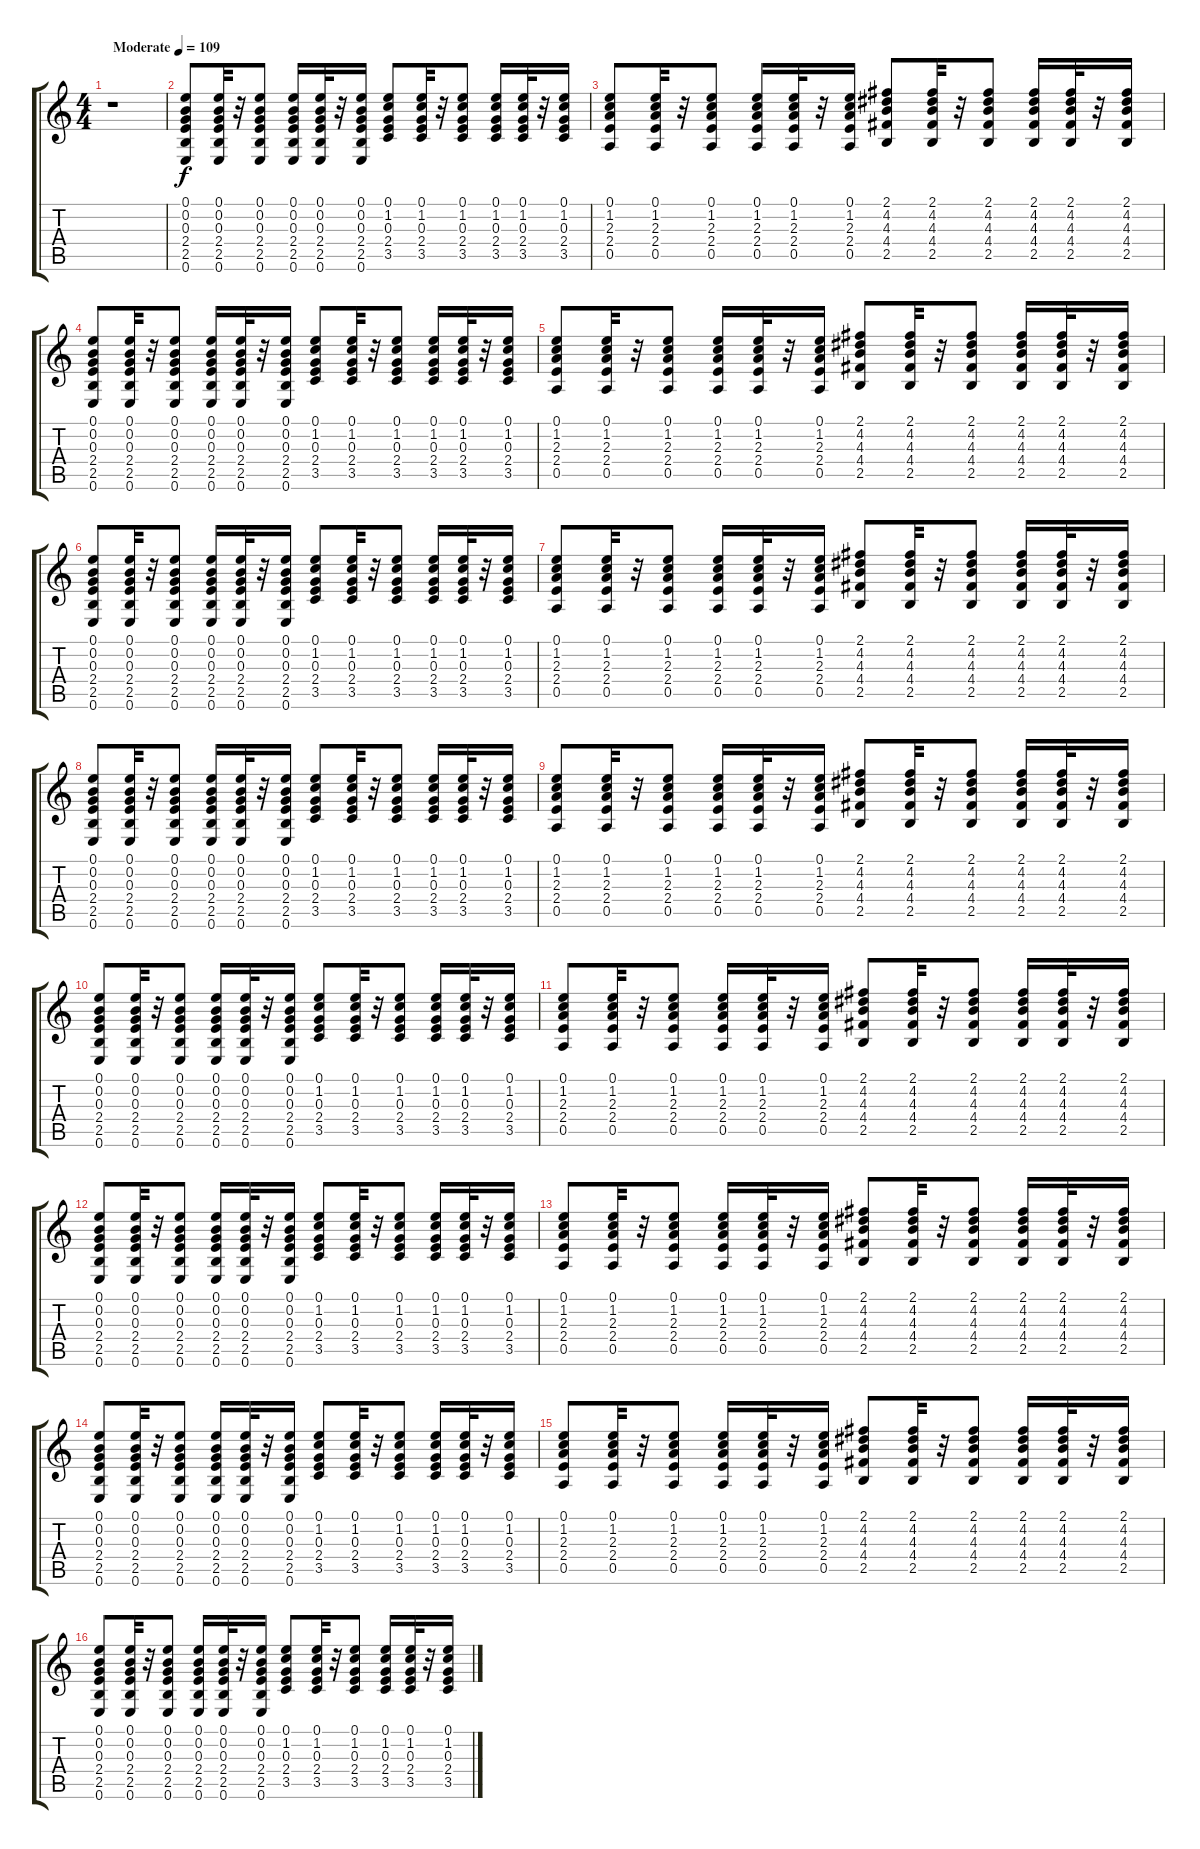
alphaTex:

\track "" {instrument acousticguitarsteel}
\staff {score tabs}
\tuning (E4 B3 G3 D3 A2 E2) {hide}
\ts (4 4)
\tempo (109 "Moderate")
\clef g2
\ks c
r.1{dy f instrument acousticguitarsteel} |
(0.1 0.2 0.3 2.4 2.5 0.6).8 (0.1 0.2 0.3 2.4 2.5 0.6).32 r.32 (0.1 0.2 0.3 2.4 2.5 0.6).8 (0.1 0.2 0.3 2.4 2.5 0.6).16 (0.1 0.2 0.3 2.4 2.5 0.6).32 r.32 (0.1 0.2 0.3 2.4 2.5 0.6).16 (0.1 1.2 0.3 2.4 3.5).8 (0.1 1.2 0.3 2.4 3.5).32 r.32 (0.1 1.2 0.3 2.4 3.5).8 (0.1 1.2 0.3 2.4 3.5).16 (0.1 1.2 0.3 2.4 3.5).32 r.32 (0.1 1.2 0.3 2.4 3.5).16 |
(0.1 1.2 2.3 2.4 0.5).8 (0.1 1.2 2.3 2.4 0.5).32 r.32 (0.1 1.2 2.3 2.4 0.5).8 (0.1 1.2 2.3 2.4 0.5).16 (0.1 1.2 2.3 2.4 0.5).32 r.32 (0.1 1.2 2.3 2.4 0.5).16 (2.1 4.2 4.3 4.4 2.5).8 (2.1 4.2 4.3 4.4 2.5).32 r.32 (2.1 4.2 4.3 4.4 2.5).8 (2.1 4.2 4.3 4.4 2.5).16 (2.1 4.2 4.3 4.4 2.5).32 r.32 (2.1 4.2 4.3 4.4 2.5).16 |
(0.1 0.2 0.3 2.4 2.5 0.6).8 (0.1 0.2 0.3 2.4 2.5 0.6).32 r.32 (0.1 0.2 0.3 2.4 2.5 0.6).8 (0.1 0.2 0.3 2.4 2.5 0.6).16 (0.1 0.2 0.3 2.4 2.5 0.6).32 r.32 (0.1 0.2 0.3 2.4 2.5 0.6).16 (0.1 1.2 0.3 2.4 3.5).8 (0.1 1.2 0.3 2.4 3.5).32 r.32 (0.1 1.2 0.3 2.4 3.5).8 (0.1 1.2 0.3 2.4 3.5).16 (0.1 1.2 0.3 2.4 3.5).32 r.32 (0.1 1.2 0.3 2.4 3.5).16 |
(0.1 1.2 2.3 2.4 0.5).8 (0.1 1.2 2.3 2.4 0.5).32 r.32 (0.1 1.2 2.3 2.4 0.5).8 (0.1 1.2 2.3 2.4 0.5).16 (0.1 1.2 2.3 2.4 0.5).32 r.32 (0.1 1.2 2.3 2.4 0.5).16 (2.1 4.2 4.3 4.4 2.5).8 (2.1 4.2 4.3 4.4 2.5).32 r.32 (2.1 4.2 4.3 4.4 2.5).8 (2.1 4.2 4.3 4.4 2.5).16 (2.1 4.2 4.3 4.4 2.5).32 r.32 (2.1 4.2 4.3 4.4 2.5).16 |
(0.1 0.2 0.3 2.4 2.5 0.6).8 (0.1 0.2 0.3 2.4 2.5 0.6).32 r.32 (0.1 0.2 0.3 2.4 2.5 0.6).8 (0.1 0.2 0.3 2.4 2.5 0.6).16 (0.1 0.2 0.3 2.4 2.5 0.6).32 r.32 (0.1 0.2 0.3 2.4 2.5 0.6).16 (0.1 1.2 0.3 2.4 3.5).8 (0.1 1.2 0.3 2.4 3.5).32 r.32 (0.1 1.2 0.3 2.4 3.5).8 (0.1 1.2 0.3 2.4 3.5).16 (0.1 1.2 0.3 2.4 3.5).32 r.32 (0.1 1.2 0.3 2.4 3.5).16 |
(0.1 1.2 2.3 2.4 0.5).8 (0.1 1.2 2.3 2.4 0.5).32 r.32 (0.1 1.2 2.3 2.4 0.5).8 (0.1 1.2 2.3 2.4 0.5).16 (0.1 1.2 2.3 2.4 0.5).32 r.32 (0.1 1.2 2.3 2.4 0.5).16 (2.1 4.2 4.3 4.4 2.5).8 (2.1 4.2 4.3 4.4 2.5).32 r.32 (2.1 4.2 4.3 4.4 2.5).8 (2.1 4.2 4.3 4.4 2.5).16 (2.1 4.2 4.3 4.4 2.5).32 r.32 (2.1 4.2 4.3 4.4 2.5).16 |
(0.1 0.2 0.3 2.4 2.5 0.6).8 (0.1 0.2 0.3 2.4 2.5 0.6).32 r.32 (0.1 0.2 0.3 2.4 2.5 0.6).8 (0.1 0.2 0.3 2.4 2.5 0.6).16 (0.1 0.2 0.3 2.4 2.5 0.6).32 r.32 (0.1 0.2 0.3 2.4 2.5 0.6).16 (0.1 1.2 0.3 2.4 3.5).8 (0.1 1.2 0.3 2.4 3.5).32 r.32 (0.1 1.2 0.3 2.4 3.5).8 (0.1 1.2 0.3 2.4 3.5).16 (0.1 1.2 0.3 2.4 3.5).32 r.32 (0.1 1.2 0.3 2.4 3.5).16 |
(0.1 1.2 2.3 2.4 0.5).8 (0.1 1.2 2.3 2.4 0.5).32 r.32 (0.1 1.2 2.3 2.4 0.5).8 (0.1 1.2 2.3 2.4 0.5).16 (0.1 1.2 2.3 2.4 0.5).32 r.32 (0.1 1.2 2.3 2.4 0.5).16 (2.1 4.2 4.3 4.4 2.5).8 (2.1 4.2 4.3 4.4 2.5).32 r.32 (2.1 4.2 4.3 4.4 2.5).8 (2.1 4.2 4.3 4.4 2.5).16 (2.1 4.2 4.3 4.4 2.5).32 r.32 (2.1 4.2 4.3 4.4 2.5).16 |
(0.1 0.2 0.3 2.4 2.5 0.6).8 (0.1 0.2 0.3 2.4 2.5 0.6).32 r.32 (0.1 0.2 0.3 2.4 2.5 0.6).8 (0.1 0.2 0.3 2.4 2.5 0.6).16 (0.1 0.2 0.3 2.4 2.5 0.6).32 r.32 (0.1 0.2 0.3 2.4 2.5 0.6).16 (0.1 1.2 0.3 2.4 3.5).8 (0.1 1.2 0.3 2.4 3.5).32 r.32 (0.1 1.2 0.3 2.4 3.5).8 (0.1 1.2 0.3 2.4 3.5).16 (0.1 1.2 0.3 2.4 3.5).32 r.32 (0.1 1.2 0.3 2.4 3.5).16 |
(0.1 1.2 2.3 2.4 0.5).8 (0.1 1.2 2.3 2.4 0.5).32 r.32 (0.1 1.2 2.3 2.4 0.5).8 (0.1 1.2 2.3 2.4 0.5).16 (0.1 1.2 2.3 2.4 0.5).32 r.32 (0.1 1.2 2.3 2.4 0.5).16 (2.1 4.2 4.3 4.4 2.5).8 (2.1 4.2 4.3 4.4 2.5).32 r.32 (2.1 4.2 4.3 4.4 2.5).8 (2.1 4.2 4.3 4.4 2.5).16 (2.1 4.2 4.3 4.4 2.5).32 r.32 (2.1 4.2 4.3 4.4 2.5).16 |
(0.1 0.2 0.3 2.4 2.5 0.6).8 (0.1 0.2 0.3 2.4 2.5 0.6).32 r.32 (0.1 0.2 0.3 2.4 2.5 0.6).8 (0.1 0.2 0.3 2.4 2.5 0.6).16 (0.1 0.2 0.3 2.4 2.5 0.6).32 r.32 (0.1 0.2 0.3 2.4 2.5 0.6).16 (0.1 1.2 0.3 2.4 3.5).8 (0.1 1.2 0.3 2.4 3.5).32 r.32 (0.1 1.2 0.3 2.4 3.5).8 (0.1 1.2 0.3 2.4 3.5).16 (0.1 1.2 0.3 2.4 3.5).32 r.32 (0.1 1.2 0.3 2.4 3.5).16 |
(0.1 1.2 2.3 2.4 0.5).8 (0.1 1.2 2.3 2.4 0.5).32 r.32 (0.1 1.2 2.3 2.4 0.5).8 (0.1 1.2 2.3 2.4 0.5).16 (0.1 1.2 2.3 2.4 0.5).32 r.32 (0.1 1.2 2.3 2.4 0.5).16 (2.1 4.2 4.3 4.4 2.5).8 (2.1 4.2 4.3 4.4 2.5).32 r.32 (2.1 4.2 4.3 4.4 2.5).8 (2.1 4.2 4.3 4.4 2.5).16 (2.1 4.2 4.3 4.4 2.5).32 r.32 (2.1 4.2 4.3 4.4 2.5).16 |
(0.1 0.2 0.3 2.4 2.5 0.6).8 (0.1 0.2 0.3 2.4 2.5 0.6).32 r.32 (0.1 0.2 0.3 2.4 2.5 0.6).8 (0.1 0.2 0.3 2.4 2.5 0.6).16 (0.1 0.2 0.3 2.4 2.5 0.6).32 r.32 (0.1 0.2 0.3 2.4 2.5 0.6).16 (0.1 1.2 0.3 2.4 3.5).8 (0.1 1.2 0.3 2.4 3.5).32 r.32 (0.1 1.2 0.3 2.4 3.5).8 (0.1 1.2 0.3 2.4 3.5).16 (0.1 1.2 0.3 2.4 3.5).32 r.32 (0.1 1.2 0.3 2.4 3.5).16 |
(0.1 1.2 2.3 2.4 0.5).8 (0.1 1.2 2.3 2.4 0.5).32 r.32 (0.1 1.2 2.3 2.4 0.5).8 (0.1 1.2 2.3 2.4 0.5).16 (0.1 1.2 2.3 2.4 0.5).32 r.32 (0.1 1.2 2.3 2.4 0.5).16 (2.1 4.2 4.3 4.4 2.5).8 (2.1 4.2 4.3 4.4 2.5).32 r.32 (2.1 4.2 4.3 4.4 2.5).8 (2.1 4.2 4.3 4.4 2.5).16 (2.1 4.2 4.3 4.4 2.5).32 r.32 (2.1 4.2 4.3 4.4 2.5).16 |
(0.1 0.2 0.3 2.4 2.5 0.6).8 (0.1 0.2 0.3 2.4 2.5 0.6).32 r.32 (0.1 0.2 0.3 2.4 2.5 0.6).8 (0.1 0.2 0.3 2.4 2.5 0.6).16 (0.1 0.2 0.3 2.4 2.5 0.6).32 r.32 (0.1 0.2 0.3 2.4 2.5 0.6).16 (0.1 1.2 0.3 2.4 3.5).8 (0.1 1.2 0.3 2.4 3.5).32 r.32 (0.1 1.2 0.3 2.4 3.5).8 (0.1 1.2 0.3 2.4 3.5).16 (0.1 1.2 0.3 2.4 3.5).32 r.32 (0.1 1.2 0.3 2.4 3.5).16
